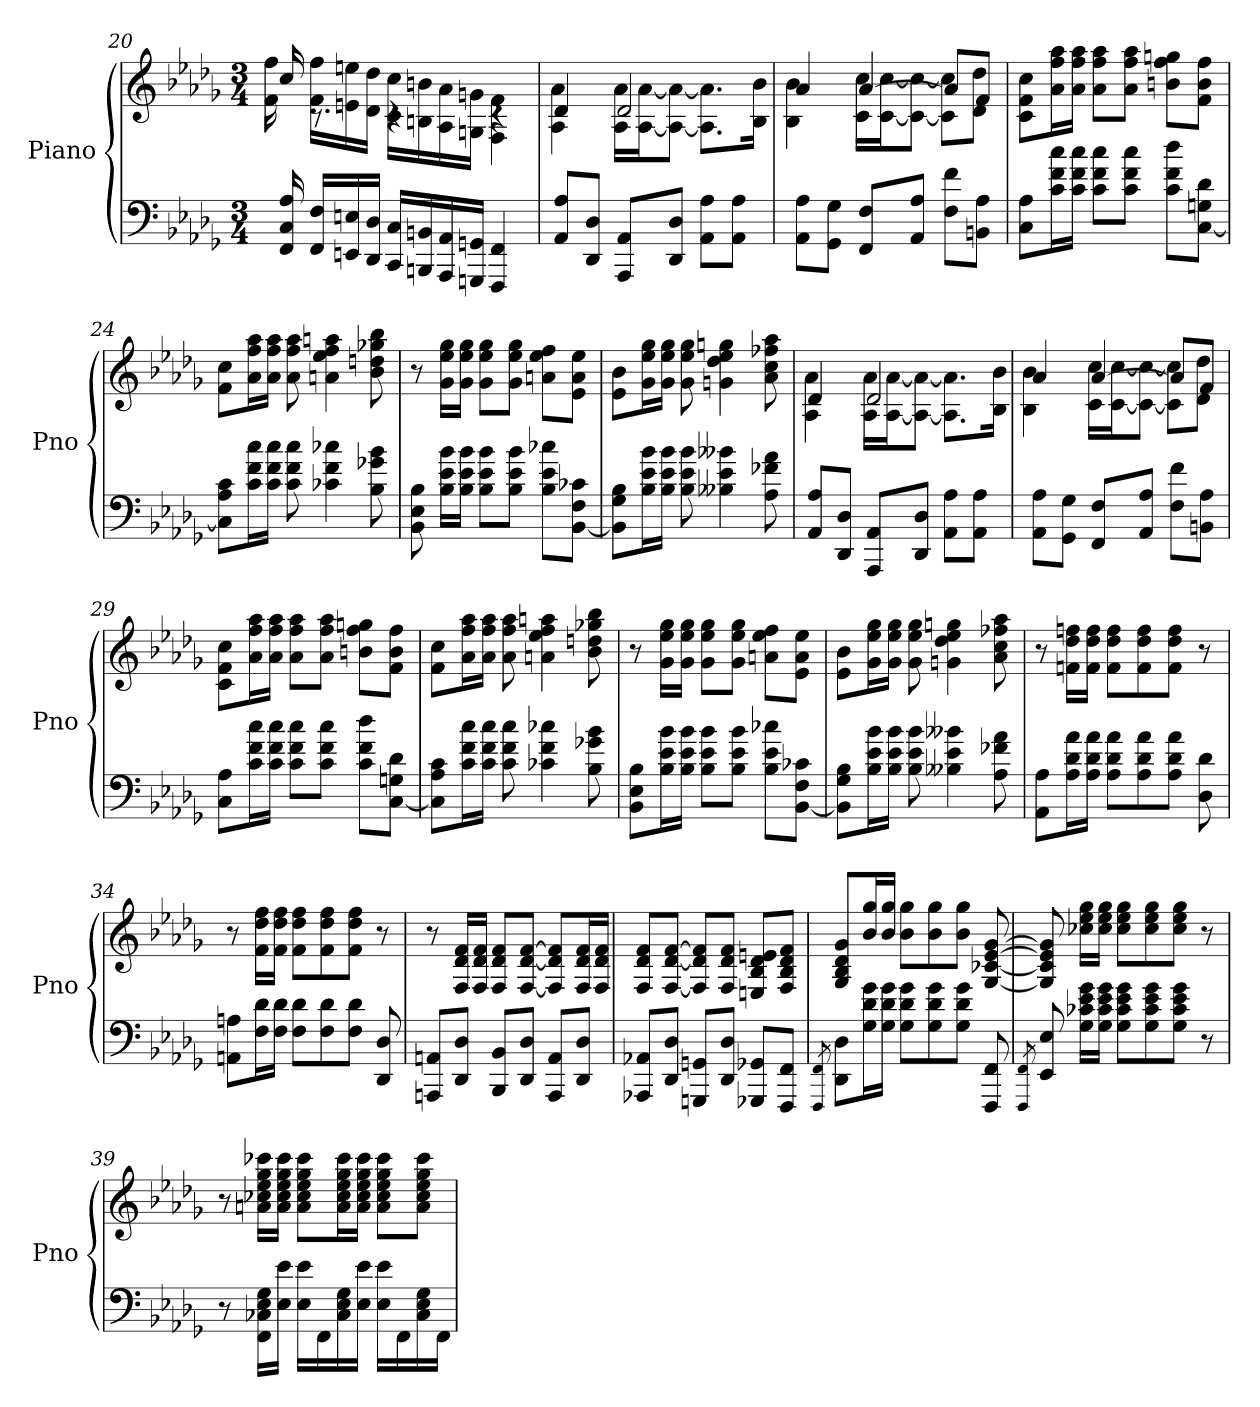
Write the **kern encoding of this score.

**kern	**kern
*part1	*part1
*staff2	*staff1
*I"Piano	*
*I'Pno	*
*clefF4	*clefG2
*k[b-e-a-d-g-]	*k[b-e-a-d-g-]
*b-:	*b-:
*M3/4	*M3/4
=20	=20
*	*^
16FF 16C 16A-	16cc	16f 16ff
16FF 16FLL	8.rc	16f 16ffLL
16EEn 16En	.	16en 16een
16DD- 16D-JJ	.	16d- 16dd-JJ
16CC 16CLL	4rc	16c 16ccLL
16BBBn 16BBn	.	16Bn 16bn
16AAA- 16AA-	.	16A- 16a-
16GGGn 16GGnJJ	.	16Gn 16gnJJ
4FFF 4FF	4rc	4F 4f
=21	=21	=21
8AA- 8A-L	4d-	4A- 4a-
8DD- 8D-J	.	.
8AAA- 8AA-L	2d-	16A- 16a-LL
.	.	[16A- [16a-J
8DD- 8D-J	.	8A-_ 8a-_J
8AA- 8A-L	.	8.A-] 8.a-]L
8AA- 8A-J	.	.
.	.	16B- 16b-Jk
=22	=22	=22
8AA- 8A-L	4a-	4B- 4b-
8GG- 8G-J	.	.
8FF 8FL	[4a-	16c 16ccLL
.	.	[16c [16ccJ
8AA- 8A-J	.	8c_ 8cc_J
8F 8fL	8a-L]	8c] 8cc]L
8BBn 8A-J	8fJ	8d- 8dd-J
*	*v	*v
=23	=23
8C 8A-L	8c 8f 8ccL
16c 16f 16ccL	16a- 16ff 16aa-L
16c 16f 16ccJJ	16a- 16ff 16aa-JJ
8c 8f 8ccL	8a- 8ff 8aa-L
8c 8f 8ccJ	8a- 8ff 8aa-J
8c 8f 8dd-L	8bn 8ff 8ggnL
[8C 8Gn 8d-J	8f 8b 8ffJ
=24	=24
8C] 8A- 8cL	8f 8ccL
16c 16f 16ccL	16a- 16ff 16aa-L
16c 16f 16ccJJ	16a- 16ff 16aa-JJ
8c 8f 8cc	8a- 8ff 8aa-
4c-X 4f 4cc-X	4an 4ee- 4ff 4aan
8B- 8g-X 8b-	8b- 8ddn 8gg-X 8bb-
=25	=25
8BB- 8E- 8B-	8r
16B- 16e- 16b-LL	16g- 16ee- 16gg-LL
16B- 16e- 16b-JJ	16g- 16ee- 16gg-JJ
8B- 8e- 8b-L	8g- 8ee- 8gg-L
8B- 8e- 8b-J	8g- 8ee- 8gg-J
8B- 8e- 8cc-XL	8an 8ee- 8ffL
[8BB- 8F 8c-XJ	8e- 8a 8ee-J
=26	=26
8BB-] 8G- 8B-L	8e- 8b-L
16B- 16e- 16b-L	16g- 16ee- 16gg-L
16B- 16e- 16b-JJ	16g- 16ee- 16gg-JJ
8B- 8e- 8b-	8g- 8ee- 8gg-
4B--X 4e- 4b--X	4gn 4dd- 4ee- 4ggn
8A- 8f-X 8a-	8a- 8cc 8ff-X 8aa-
=27	=27
*	*^
8AA- 8A-L	4d-	4A- 4a-
8DD- 8D-J	.	.
8AAA- 8AA-L	2d-	16A- 16a-LL
.	.	[16A- [16a-J
8DD- 8D-J	.	8A-_ 8a-_J
8AA- 8A-L	.	8.A-] 8.a-]L
8AA- 8A-J	.	.
.	.	16B- 16b-Jk
=28	=28	=28
8AA- 8A-L	4a-	4B- 4b-
8GG- 8G-J	.	.
8FF 8FL	[4a-	16c 16ccLL
.	.	[16c [16ccJ
8AA- 8A-J	.	8c_ 8cc_J
8F 8fL	8a-L]	8c] 8cc]L
8BBn 8A-J	8fJ	8d- 8dd-J
*	*v	*v
=29	=29
8C 8A-L	8c 8f 8ccL
16c 16f 16ccL	16a- 16ff 16aa-L
16c 16f 16ccJJ	16a- 16ff 16aa-JJ
8c 8f 8ccL	8a- 8ff 8aa-L
8c 8f 8ccJ	8a- 8ff 8aa-J
8c 8f 8dd-L	8bn 8ff 8ggnL
[8C 8Gn 8d-J	8f 8b 8ffJ
=30	=30
8C] 8A- 8cL	8f 8ccL
16c 16f 16ccL	16a- 16ff 16aa-L
16c 16f 16ccJJ	16a- 16ff 16aa-JJ
8c 8f 8cc	8a- 8ff 8aa-
4c-X 4f 4cc-X	4an 4ee- 4ff 4aan
8B- 8g-X 8b-	8b- 8ddn 8gg-X 8bb-
=31	=31
8BB- 8E- 8B-L	8r
16B- 16e- 16b-L	16g- 16ee- 16gg-LL
16B- 16e- 16b-JJ	16g- 16ee- 16gg-JJ
8B- 8e- 8b-L	8g- 8ee- 8gg-L
8B- 8e- 8b-J	8g- 8ee- 8gg-J
8B- 8e- 8cc-XL	8an 8ee- 8ffL
[8BB- 8F 8c-XJ	8e- 8a 8ee-J
=32	=32
8BB-] 8G- 8B-L	8e- 8b-L
16B- 16e- 16b-L	16g- 16ee- 16gg-L
16B- 16e- 16b-JJ	16g- 16ee- 16gg-JJ
8B- 8e- 8b-	8g- 8ee- 8gg-
4B--X 4e- 4b--X	4gn 4dd- 4ee- 4ggn
8A- 8f-X 8a-	8a- 8cc 8ff-X 8aa-
=33	=33
8AA- 8A-L	8r
16A- 16d- 16a-L	16fn 16dd- 16ffnLL
16A- 16d- 16a-JJ	16f 16dd- 16ffJJ
8A- 8d- 8a-L	8f 8dd- 8ffL
8A- 8d- 8a-	8f 8dd- 8ff
8A- 8d- 8a-J	8f 8dd- 8ffJ
8D- 8d-	8r
=34	=34
8AAn 8AnL	8r
16F 16d-L	16f 16dd- 16ffLL
16F 16d-JJ	16f 16dd- 16ffJJ
8F 8d-L	8f 8dd- 8ffL
8F 8d-	8f 8dd- 8ff
8F 8d-J	8f 8dd- 8ffJ
8DD- 8D-	8r
=35	=35
8AAAn 8AAnL	8r
8DD- 8D-J	16F 16d- 16fLL
.	16F 16d- 16fJJ
8BBB- 8BB-L	8F 8d- 8fL
8DD- 8D-J	[8F [8d- [8fJ
8AAA 8AAL	8F] 8d-] 8f]L
8DD- 8D-J	16F 16d- 16fL
.	16F 16d- 16fJJ
=36	=36
8AAA-X 8AA-XL	8F 8d- 8fL
8DD- 8D-J	[8F [8d- [8fJ
8GGGn 8GGnL	8F] 8d-] 8f]L
8DD- 8D-J	8F 8d- 8fJ
8GGG-X 8GG-XL	8En 8B- 8d- 8enL
8FFF 8FFJ	8F 8B- 8d- 8fJ
=37	=37
8qFFF/ 8qFF/	.
8DD- 8D-L	8G- 8B- 8d- 8g-L
16G- 16d- 16g-L	16b- 16gg-L
16G- 16d- 16g-JJ	16b- 16gg-JJ
8G- 8d- 8g-L	8b- 8gg-L
8G- 8d- 8g-	8b- 8gg-
8G- 8d- 8g-J	8b- 8gg-J
8FFF 8FF	[8G- [8c-X [8e- [8g-
=38	=38
8qFFF/ 8qFF/	.
8EE- 8E-	8G-] 8c-] 8e-] 8g-]
16G- 16c-X 16e- 16g-LL	16cc-X 16ee- 16gg-LL
16G- 16c- 16e- 16g-JJ	16cc- 16ee- 16gg-JJ
8G- 8c- 8e- 8g-L	8cc- 8ee- 8gg-L
8G- 8c- 8e- 8g-	8cc- 8ee- 8gg-
8G- 8c- 8e- 8g-J	8cc- 8ee- 8gg-J
8r	8r
=39	=39
8r	8r
16FF 16C-X 16E- 16G-LL	16an 16cc-X 16ee- 16gg- 16ccc-XLL
16E- 16e-JJ	16a 16cc- 16ee- 16gg- 16ccc-JJ
16E- 16e-LL	8a 8cc- 8ee- 8gg- 8ccc-L
16FF	.
16C- 16E- 16G-	16a 16cc- 16ee- 16gg- 16ccc-L
16E- 16e-JJ	16a 16cc- 16ee- 16gg- 16ccc-JJ
16E- 16e-LL	8a 8cc- 8ee- 8gg- 8ccc-L
16FF	.
16C- 16E- 16G-	8a 8cc- 8ee- 8gg- 8ccc-J
16FFJJ	.
=	=
*-	*-
